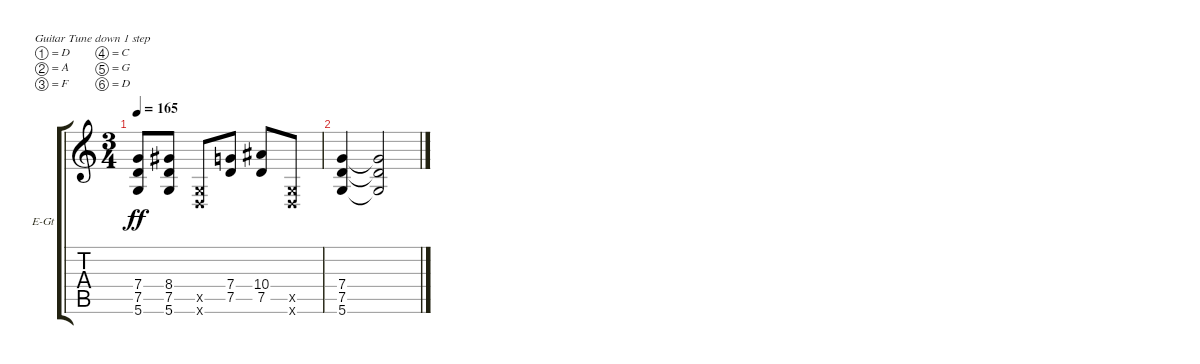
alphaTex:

\bracketExtendMode groupsimilarinstruments
\firstSystemTrackNameOrientation horizontal
\otherSystemsTrackNameOrientation horizontal
\track ("Adam - Lead" "E-Gt") {instrument distortionguitar}
\staff {score tabs}
\tuning (D4 A3 F3 C3 G2 D2)
\ts (3 4)
\tempo 165
\clef g2
\ks c
(7.5 5.6 7.4).8{dy ff} (5.6 7.5 8.4).8 (0.6{x} 0.5{x}).8 (7.5 7.4).8 (7.5 10.4).8 (0.6{x} 0.5{x}).8 |
(5.6 7.5 7.4).4 (5.6{t} 7.5{t} 7.4{t}).2
